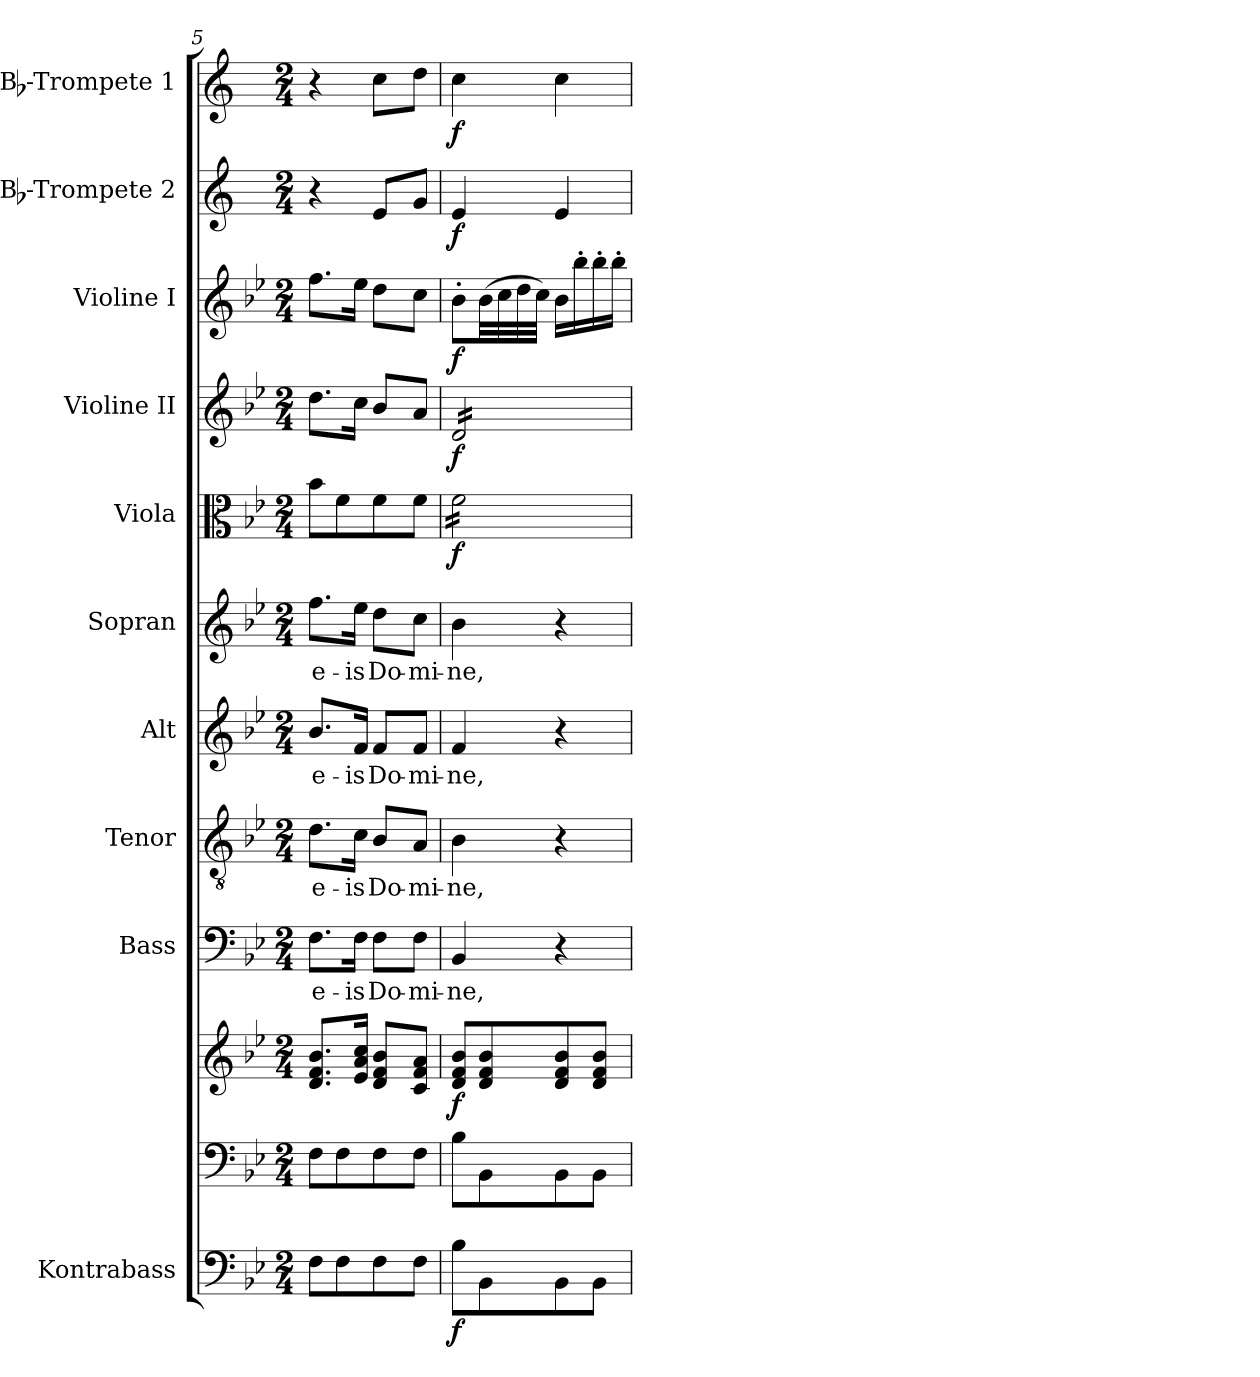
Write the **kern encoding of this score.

**kern	**dynam	**kern	**kern	**dynam	**kern	**text	**kern	**text	**kern	**text	**kern	**text	**kern	**dynam	**kern	**dynam	**kern	**dynam	**kern	**dynam	**kern	**dynam
*part11	*part11	*part10	*part10	*part10	*part9	*part9	*part8	*part8	*part7	*part7	*part6	*part6	*part5	*part5	*part4	*part4	*part3	*part3	*part2	*part2	*part1	*part1
*staff12	*staff12	*staff11	*staff10	*staff10/11	*staff9	*staff9	*staff8	*staff8	*staff7	*staff7	*staff6	*staff6	*staff5	*staff5	*staff4	*staff4	*staff3	*staff3	*staff2	*staff2	*staff1	*staff1
*I"Kontrabass	*	*	*	*	*I"Bass	*	*I"Tenor	*	*I"Alt	*	*I"Sopran	*	*I"Viola	*	*I"Violine II	*	*I"Violine I	*	*I"Bb-Trompete 2	*	*I"Bb-Trompete 1	*
*I'Kb.	*	*	*	*	*I'B.	*	*I'T.	*	*I'A.	*	*I'S.	*	*I'Vla.	*	*I'Vl. II	*	*I'Vl. I	*	*I'Bb Trp. 2	*	*I'Bb Trp. 1	*
*clefF4	*	*clefF4	*clefG2	*	*clefF4	*	*clefGv2	*	*clefG2	*	*clefG2	*	*clefC3	*	*clefG2	*	*clefG2	*	*clefG2	*	*clefG2	*
*ITrd7c12	*	*	*	*	*	*	*	*	*	*	*	*	*	*	*	*	*	*	*ITrd1c2	*	*ITrd1c2	*
*k[b-e-]	*	*k[b-e-]	*k[b-e-]	*	*k[b-e-]	*	*k[b-e-]	*	*k[b-e-]	*	*k[b-e-]	*	*k[b-e-]	*	*k[b-e-]	*	*k[b-e-]	*	*k[b-e-]	*	*k[b-e-]	*
*B-:	*	*B-:	*B-:	*	*B-:	*	*B-:	*	*B-:	*	*B-:	*	*B-:	*	*B-:	*	*B-:	*	*B-:	*	*B-:	*
*M2/4	*	*M2/4	*M2/4	*	*M2/4	*	*M2/4	*	*M2/4	*	*M2/4	*	*M2/4	*	*M2/4	*	*M2/4	*	*M2/4	*	*M2/4	*
=5	=5	=5	=5	=5	=5	=5	=5	=5	=5	=5	=5	=5	=5	=5	=5	=5	=5	=5	=5	=5	=5	=5
!	!	!	!	!	!	!LO:LY:b	!	!LO:LY:b	!	!LO:LY:b	!	!LO:LY:b	!	!	!	!	!	!	!	!	!	!
8FF\L	.	8F\L	8.d/ 8.f/ 8.b-/L	.	8.F\L	e-	8.d\L	e-	8.b-/L	e-	8.ff\L	e-	8b-\L	.	8.dd\L	.	8.ff\L	.	4r	.	4r	.
8FF\	.	8F\	.	.	.	.	.	.	.	.	.	.	8f\	.	.	.	.	.	.	.	.	.
!	!	!	!	!	!	!LO:LY:b	!	!LO:LY:b	!	!LO:LY:b	!	!LO:LY:b	!	!	!	!	!	!	!	!	!	!
.	.	.	16e-/ 16a/ 16cc/Jk	.	16F\Jk	-is	16c\Jk	-is	16f/Jk	-is	16ee-\Jk	-is	.	.	16cc\Jk	.	16ee-\Jk	.	.	.	.	.
!	!	!	!	!	!	!LO:LY:b	!	!LO:LY:b	!	!LO:LY:b	!	!LO:LY:b	!	!	!	!	!	!	!	!	!	!
8FF\	.	8F\	8d/ 8f/ 8b-/L	.	8F\L	Do-	8B-/L	Do-	8f/L	Do-	8dd\L	Do-	8f\	.	8b-/L	.	8dd\L	.	8d/L	.	8b-\L	.
!	!	!	!	!	!	!LO:LY:b	!	!LO:LY:b	!	!LO:LY:b	!	!LO:LY:b	!	!	!	!	!	!	!	!	!	!
8FF\J	.	8F\J	8c/ 8f/ 8a/J	.	8F\J	-mi-	8A/J	-mi-	8f/J	-mi-	8cc\J	-mi-	8f\J	.	8a/J	.	8cc\J	.	8f/J	.	8cc\J	.
=6	=6	=6	=6	=6	=6	=6	=6	=6	=6	=6	=6	=6	=6	=6	=6	=6	=6	=6	=6	=6	=6	=6
!	!LO:DY:b	!	!	!LO:DY:b	!	!LO:LY:b	!	!LO:LY:b	!	!LO:LY:b	!	!LO:LY:b	!	!LO:DY:b	!	!LO:DY:b	!	!LO:DY:b	!	!LO:DY:b	!	!LO:DY:b
*	*	*	*	*	*	*	*	*	*	*	*	*	*tremolo	*	*	*	*	*	*	*	*	*
*	*	*	*	*	*	*	*	*	*	*	*	*	*	*	*tremolo	*	*	*	*	*	*	*
8BB-\L	f	8B-\L	8d/ 8f/ 8b-/L	f	4BB-/	-ne,	4B-\	-ne,	4f/	-ne,	4b-\	-ne,	16f\LL	f	16d/LL	f	8b-'>\L	f	4d/	f	4b-\	f
.	.	.	.	.	.	.	.	.	.	.	.	.	16f\	.	16d/	.	.	.	.	.	.	.
8BBB-\	.	8BB-\	8d/ 8f/ 8b-/	.	.	.	.	.	.	.	.	.	16f\	.	16d/	.	(>32b-\LL	.	.	.	.	.
.	.	.	.	.	.	.	.	.	.	.	.	.	.	.	.	.	32cc\	.	.	.	.	.
.	.	.	.	.	.	.	.	.	.	.	.	.	16f\	.	16d/	.	32dd\	.	.	.	.	.
.	.	.	.	.	.	.	.	.	.	.	.	.	.	.	.	.	32cc\JJJ)	.	.	.	.	.
8BBB-\	.	8BB-\	8d/ 8f/ 8b-/	.	4r	.	4r	.	4r	.	4r	.	16f\	.	16d/	.	16b-\LL	.	4d/	.	4b-\	.
.	.	.	.	.	.	.	.	.	.	.	.	.	16f\	.	16d/	.	16bb-'>\	.	.	.	.	.
8BBB-\J	.	8BB-\J	8d/ 8f/ 8b-/J	.	.	.	.	.	.	.	.	.	16f\	.	16d/	.	16bb-'>\	.	.	.	.	.
.	.	.	.	.	.	.	.	.	.	.	.	.	16f\JJ	.	16d/JJ	.	16bb-'>\JJ	.	.	.	.	.
*	*	*	*	*	*	*	*	*	*	*	*	*	*	*	*Xtremolo	*	*	*	*	*	*	*
*	*	*	*	*	*	*	*	*	*	*	*	*	*Xtremolo	*	*	*	*	*	*	*	*	*
=	=	=	=	=	=	=	=	=	=	=	=	=	=	=	=	=	=	=	=	=	=	=
*-	*-	*-	*-	*-	*-	*-	*-	*-	*-	*-	*-	*-	*-	*-	*-	*-	*-	*-	*-	*-	*-	*-
